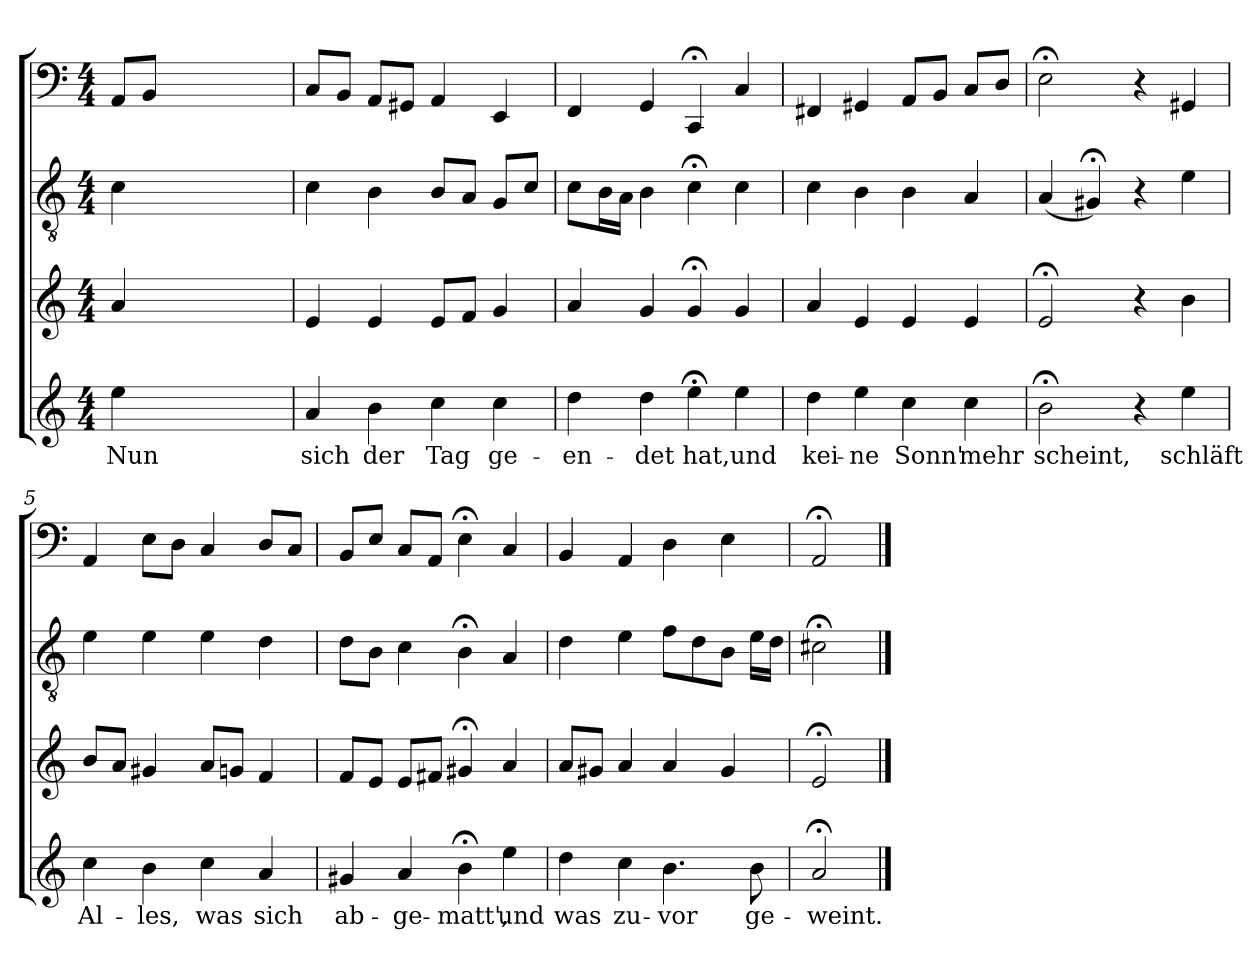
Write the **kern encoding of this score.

**kern	**text	**kern	**kern	**kern
*part4	*part4	*part3	*part2	*part1
*staff4	*staff4	*staff3	*staff2	*staff1
*clefG2	*	*clefG2	*clefGv2	*clefF4
*k[]	*	*k[]	*k[]	*k[]
*a:	*	*a:	*a:	*a:
*M4/4	*	*M4/4	*M4/4	*M4/4
=	=	=	=	=
4ee\	Nun	4a/	4c\	8AA/L
.	.	.	.	8BB/J
2ryy	.	2ryy	2ryy	2ryy
4ryy	.	4ryy	4ryy	4ryy
=1	=1	=1	=1	=1
4a/	sich	4e/	4c\	8C/L
.	.	.	.	8BB/J
4b\	der	4e/	4B\	8AA/L
.	.	.	.	8GG#X/J
4cc\	Tag	8e/L	8B/L	4AA/
.	.	8f/J	8A/J	.
4cc\	ge-	4g/	8G/L	4EE/
.	.	.	8c/J	.
=2	=2	=2	=2	=2
4dd\	-en-	4a/	8c\L	4FF/
.	.	.	16B\L	.
.	.	.	16A\JJ	.
4dd\	-det	4g/	4B\	4GG/
4ee;<\	hat,	4g;</	4c;<\	4CC;</
4ee\	und	4g/	4c\	4C/
=3	=3	=3	=3	=3
4dd\	kei-	4a/	4c\	4FF#X/
4ee\	-ne	4e/	4B\	4GG#X/
4cc\	Sonn'	4e/	4B\	8AA/L
.	.	.	.	8BB/J
4cc\	mehr	4e/	4A/	8C/L
.	.	.	.	8D/J
=4	=4	=4	=4	=4
2b;<\	scheint,	2e;</	(4A/	2E;<\
.	.	.	4G#X;</)	.
4r	.	4r	4r	4r
4ee\	schläft	4b\	4e\	4GG#X/
=5	=5	=5	=5	=5
4cc\	Al-	8b/L	4e\	4AA/
.	.	8a/J	.	.
4b\	-les,	4g#X/	4e\	8E\L
.	.	.	.	8D\J
4cc\	was	8a/L	4e\	4C/
.	.	8gn/J	.	.
4a/	sich	4f/	4d\	8D/L
.	.	.	.	8C/J
=6	=6	=6	=6	=6
4g#X/	ab-	8f/L	8d\L	8BB/L
.	.	8e/J	8B\J	8E/J
4a/	-ge-	8e/L	4c\	8C/L
.	.	8f#X/J	.	8AA/J
4b;<\	-matt',	4g#X;</	4B;<\	4E;<\
4ee\	und	4a/	4A/	4C/
=7	=7	=7	=7	=7
4dd\	was	8a/L	4d\	4BB/
.	.	8g#X/J	.	.
4cc\	zu-	4a/	4e\	4AA/
4.b\	-vor	4a/	8f\L	4D\
.	.	.	8d\	.
.	.	4g#/	8B\J	4E\
8b\	ge-	.	16e\LL	.
.	.	.	16d\JJ	.
=8	=8	=8	=8	=8
2a;</	-weint.	2e;</	2c#X;<\	2AA;</
==	==	==	==	==
*-	*-	*-	*-	*-
